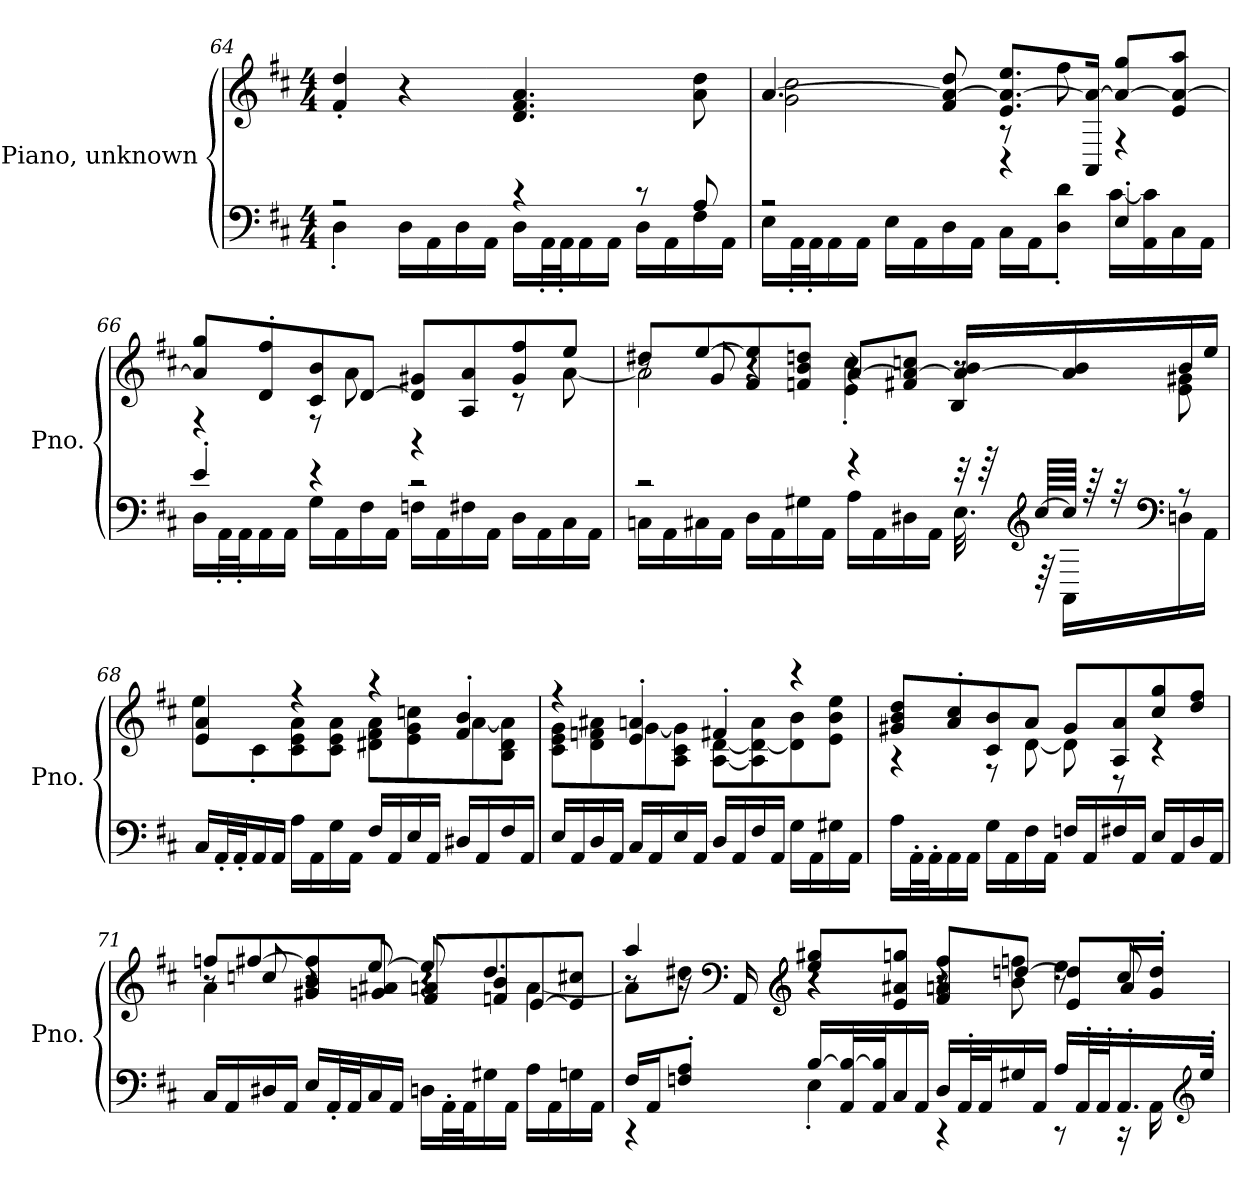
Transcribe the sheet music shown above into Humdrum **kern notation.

**kern	**kern
*part1	*part1
*staff2	*staff1
*I"Piano, unknown	*
*I'Pno.	*
!!LO:PB:g=z
*clefF4	*clefG2
*k[f#c#]	*k[f#c#]
*M4/4	*M4/4
=64	=64
*^	*
2r	4D'\	4f#/' 4dd/'
.	16D\LL	4r
.	16AA\	.
.	16D\	.
.	16AA\JJ	.
4r	16D\LL	4.d/ 4.f#/ 4.a/
.	32AA'\L	.
.	32AA'\J	.
.	16AA\	.
.	16AA\JJ	.
8r	16D\LL	.
.	16AA\	.
8A/	16F#\	8a\ 8dd\
.	16AA\JJ	.
=65	=65	=65
*	*	*^
2r	16E\LL	[4.a/	2g\ 2cc#\
.	32AA'\L	.	.
.	32AA'\J	.	.
.	16AA\	.	.
.	16AA\JJ	.	.
.	16E\LL	.	.
.	16AA\	.	.
.	16D\	8f#/ 8a/_ 8dd/	.
.	16AA\JJ	.	.
4r	16C#\LL	8.e/ 8.a/_ 8.ee/L	8r
.	16AA\J	.	.
.	8D\' 8d\'J	.	8ff#\
.	.	16AA/ 16a/_Jk	.
4E'/	[16c#\LL	8a/_ 8gg/L	4r
.	16AA\ 16c#\]	.	.
.	16C#\	8e/ 8a/_ 8aa/J	.
.	16AA\JJ	.	.
!!LO:LB:g=z	!!
=66	=66	=66	=66
4e'/	16D\LL	8a/] 8gg/L	4r
.	32AA'\L	.	.
.	32AA'\J	.	.
.	16AA\	8d/' 8ff#/'	.
.	16AA\JJ	.	.
4r	16G\LL	8c#/ 8b/	8r
.	16AA\	.	.
.	16F#\	[8d/J	8a\
.	16AA\JJ	.	.
2r	16Fn\LL	8d/] 8g#X/L	4r
.	16AA\	.	.
.	16F#X\	8A/ 8a/	.
.	16AA\JJ	.	.
.	16D\LL	8g#/ 8ff#/	8r
.	16AA\	.	.
.	16C#\	8ee/J	[8a\
.	16AA\JJ	.	.
!!LO:LB:g=z
=67	=67	=67	=67
*	*	*	*^
2r	16Cn\LL	8dd#X/L	2a\]	8r
.	16AA\	.	.	.
.	16C#X\	[8ee/	.	8g/
.	16AA\JJ	.	.	.
.	16D\LL	8f#/ 8ee/]	.	4r
.	16AA\	.	.	.
.	16G#X\	8fn/ 8b/ 8ddn/J	.	.
.	16AA\JJ	.	.	.
4r	16A\LL	[8a/L	4e\' 4cc#\'	4r
.	16AA\	.	.	.
.	16D#X\	8f#X/ 8a/_ 8ccn/J	.	.
.	16AA\JJ	.	.	.
32r	32.E\	16a/_ 16b/LL	8r	4B'/
64r	.	.	.	.
*clefG2	*	*	*	*
[64cc#/LLLL	64r	.	.	.
64cc#/JJJJ]	16AA\LL	16a/] 16b/	.	.
64r	.	.	.	.
32r	.	.	.	.
*clefF4	*	*	*	*
8r	16Dn\	16b/	8e\ 8g#X\	.
.	16AA\JJ	16ee/JJ	.	.
*v	*v	*	*	*
*	*	*v	*v
!!LO:LB:g=z
=68	=68	=68
16C#/LL	4e/ 4a/	8ee\L
32AA'/L	.	.
32AA'/J	.	.
16AA/	.	8c#'\
16AA/JJ	.	.
16A\LL	4r	8c#\ 8e\ 8a\
16AA\	.	.
16G\	.	8c#\ 8e\ 8a\J
16AA\JJ	.	.
16F#/LL	4r	8d#X\ 8f#\ 8a\L
16AA/	.	.
16E/	.	8e\ 8g\ 8ccn\
16AA/JJ	.	.
16D#X/LL	4f#/' 4b/'	[8a\
16AA/	.	.
16F#/	.	8B\ 8d#\ 8a\]J
16AA/JJ	.	.
=69	=69	=69
16E/LL	4r	8c#\ 8e\ 8g\L
16AA/	.	.
16D/	.	8d\ 8fn\ 8a#X\
16AA/JJ	.	.
16C#/LL	4e/' 4an/'	[8g\
16AA/	.	.
16E/	.	8A\ 8c#\ 8g\]J
16AA/JJ	.	.
16D/LL	4f#X'/	[8A\ [8d\L
16AA/	.	.
16F#/	.	8A\] 8d\_ 8a\
16AA/JJ	.	.
16G\LL	4r	8d\] 8b\
16AA\	.	.
16G#X\	.	8e\ 8b\ 8ee\J
16AA\JJ	.	.
!!LO:LB:g=z	!!
=70	=70	=70
16A\LL	8g#X/ 8b/ 8dd/L	4r
32AA'\L	.	.
32AA'\J	.	.
16AA\	8a/' 8cc#/'	.
16AA\JJ	.	.
16G\LL	8c#/ 8b/	8r
16AA\	.	.
16F#\	8a/J	[8d\
16AA\JJ	.	.
16Fn/LL	8g#/L	8d\]
16AA/	.	.
16F#X/	8A/ 8a/	8r
16AA/JJ	.	.
16E/LL	8cc#/ 8gg/	4r
16AA/	.	.
16D/	8dd/ 8ff#/J	.
16AA/JJ	.	.
=71	=71	=71
*	*	*^
16C#/LL	8r	4a\	8ffn/L
16AA/	.	.	.
16D#X/	8ccn/	.	[8ff#X/
16AA/JJ	.	.	.
16E/LL	8r	4r	8g#X/ 8b/ 8ff#/]
32AA'/L	.	.	.
32AA/J	.	.	.
16C#/	[8ee/	.	8gn/ 8a#X/J
16AA/JJ	.	.	.
16Dn\LL	8ee/]	4r	8f#/ 8an/L
32AA'\L	.	.	.
32AA\J	.	.	.
16G#X\	4.dd'/	.	8fn/ 8b/
16AA\JJ	.	.	.
16A\LL	.	[4a\	[8e/
16AA\	.	.	.
16Gn\	.	.	8e/] 8cc#X/J
16AA\JJ	.	.	.
!!LO:LB:g=z	!!	!!
=72	=72	=72	=72
*^	*	*	*
16F#/LL	4r	4aa/	8a\L]	8r
16AA/J	.	.	.	.
8Fn/' 8A/'J	.	.	8dd#X\J	16r
*	*	*clefF4	*	*
.	.	.	.	16AA/
*	*	*clefG2	*	*
[16B/LL	4E'\	4r	4r	8ee/ 8gg#X/L
32AA/ 32B/_L	.	.	.	.
32AA/ 32B/]J	.	.	.	.
16C#/	.	.	.	8e/ 8a#X/ 8ggn/J
16AA/JJ	.	.	.	.
16D/LL	4r	4r	8r	8f#/ 8an/ 8ff#/L
32AA'/L	.	.	.	.
32AA/J	.	.	.	.
16G#X/	.	.	8b\ 8ffn\	[8ddn/J
16AA/JJ	.	.	.	.
16A/LL	8r	8r	4ee\	8e/ 8dd/]L
32AA'/L	.	.	.	.
32AA'/J	.	.	.	.
16.AA'/	16r	8cc#/	.	16a/L
.	16AA\	.	.	16g/' 16dd/'JJ
*clefG2	*	*	*	*
32ee'/JJk	.	.	.	.
*v	*v	*	*	*
*	*v	*v	*v
=	=
*-	*-
